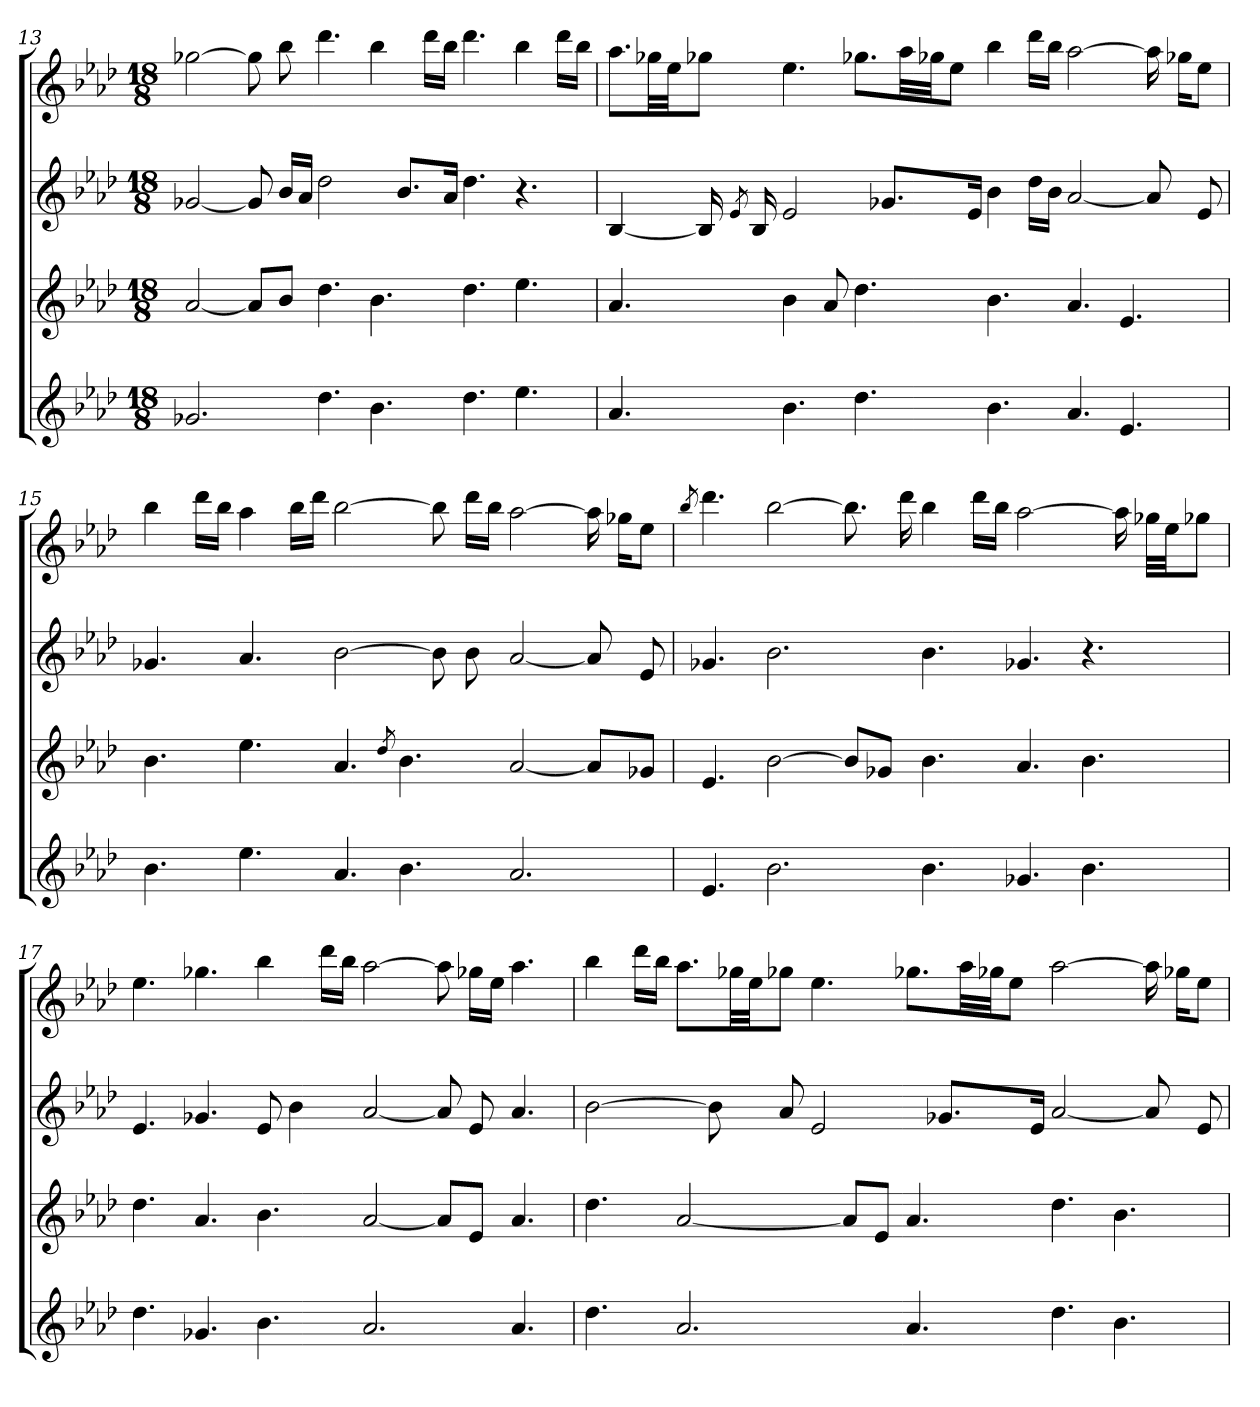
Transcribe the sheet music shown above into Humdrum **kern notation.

**kern	**kern	**kern	**kern
*part4	*part3	*part2	*part1
*staff4	*staff3	*staff2	*staff1
*clefG2	*clefG2	*clefG2	*clefG2
*k[b-e-a-d-]	*k[b-e-a-d-]	*k[b-e-a-d-]	*k[b-e-a-d-]
*M18/8	*M18/8	*M18/8	*M18/8
=13	=13	=13	=13
2.g-X	[2a-	[2g-X	[2gg-X
.	8a-/L]	8g-]	8gg-]
.	8b-/J	16b-/LL	8bb-
.	.	16a-/JJ	.
4.dd-	4.dd-	2dd-	4.ddd-
4.b-	4.b-	.	4bb-
.	.	8.b-/L	.
.	.	.	16ddd-\LL
.	.	16a-/Jk	16bb-\JJ
4.dd-	4.dd-	4.dd-	4.ddd-
4.ee-	4.ee-	4.r	4bb-
.	.	.	16ddd-\LL
.	.	.	16bb-\JJ
=14	=14	=14	=14
4.a-	4.a-	[4B-	8.aa-\L
.	.	.	32gg-X\LL
.	.	.	32ee-\JJ
.	.	16B-]	8gg-X\J
.	.	8qe-	.
.	.	16B-	.
4.b-	4b-	2e-	4.ee-
.	8a-	.	.
4.dd-	4.dd-	.	8.gg-X\L
.	.	8.g-X/L	.
.	.	.	32aa-\LL
.	.	.	32gg-X\JJ
.	.	.	8ee-\J
.	.	16e-/Jk	.
4.b-	4.b-	4b-	4bb-
.	.	16dd-\LL	16ddd-\LL
.	.	16b-\JJ	16bb-\JJ
4.a-	4.a-	[2a-	[2aa-
4.e-	4.e-	.	.
.	.	8a-]	16aa-]
.	.	.	16gg-X\KL
.	.	8e-	8ee-\J
=15	=15	=15	=15
4.b-	4.b-	4.g-X	4bb-
.	.	.	16ddd-\LL
.	.	.	16bb-\JJ
4.ee-	4.ee-	4.a-	4aa-
.	.	.	16bb-\LL
.	.	.	16ddd-\JJ
4.a-	4.a-	[2b-	[2bb-
.	8qdd-	.	.
4.b-	4.b-	.	.
.	.	8b-]	8bb-]
.	.	8b-	16ddd-\LL
.	.	.	16bb-\JJ
2.a-	[2a-	[2a-	[2aa-
.	8a-/L]	8a-]	16aa-]
.	.	.	16gg-X\KL
.	8g-X/J	8e-	8ee-\J
=16	=16	=16	=16
.	.	.	8qbb-
4.e-	4.e-	4.g-X	4.ddd-
2.b-	[2b-	2.b-	[2bb-
.	8b-/L]	.	8.bb-]
.	8g-X/J	.	.
.	.	.	16ddd-
4.b-	4.b-	4.b-	4bb-
.	.	.	16ddd-\LL
.	.	.	16bb-\JJ
4.g-X	4.a-	4.g-X	[2aa-
4.b-	4.b-	4.r	.
.	.	.	16aa-]
.	.	.	32gg-X\LLL
.	.	.	32ee-\JJ
.	.	.	8gg-X\J
=17	=17	=17	=17
4.dd-	4.dd-	4.e-	4.ee-
4.g-X	4.a-	4.g-X	4.gg-X
4.b-	4.b-	8e-	4bb-
.	.	4b-	.
.	.	.	16ddd-\LL
.	.	.	16bb-\JJ
2.a-	[2a-	[2a-	[2aa-
.	8a-/L]	8a-]	8aa-]
.	8e-/J	8e-	16gg-X\LL
.	.	.	16ee-\JJ
4.a-	4.a-	4.a-	4.aa-
=18	=18	=18	=18
4.dd-	4.dd-	[2b-	4bb-
.	.	.	16ddd-\LL
.	.	.	16bb-\JJ
2.a-	[2a-	.	8.aa-\L
.	.	8b-]	.
.	.	.	32gg-X\LL
.	.	.	32ee-\JJ
.	.	8a-	8gg-X\J
.	.	2e-	4.ee-
.	8a-/L]	.	.
.	8e-/J	.	.
4.a-	4.a-	.	8.gg-X\L
.	.	8.g-X/L	.
.	.	.	32aa-\LL
.	.	.	32gg-X\JJ
.	.	.	8ee-\J
.	.	16e-/Jk	.
4.dd-	4.dd-	[2a-	[2aa-
4.b-	4.b-	.	.
.	.	8a-]	16aa-]
.	.	.	16gg-X\KL
.	.	8e-	8ee-\J
=	=	=	=
*-	*-	*-	*-
